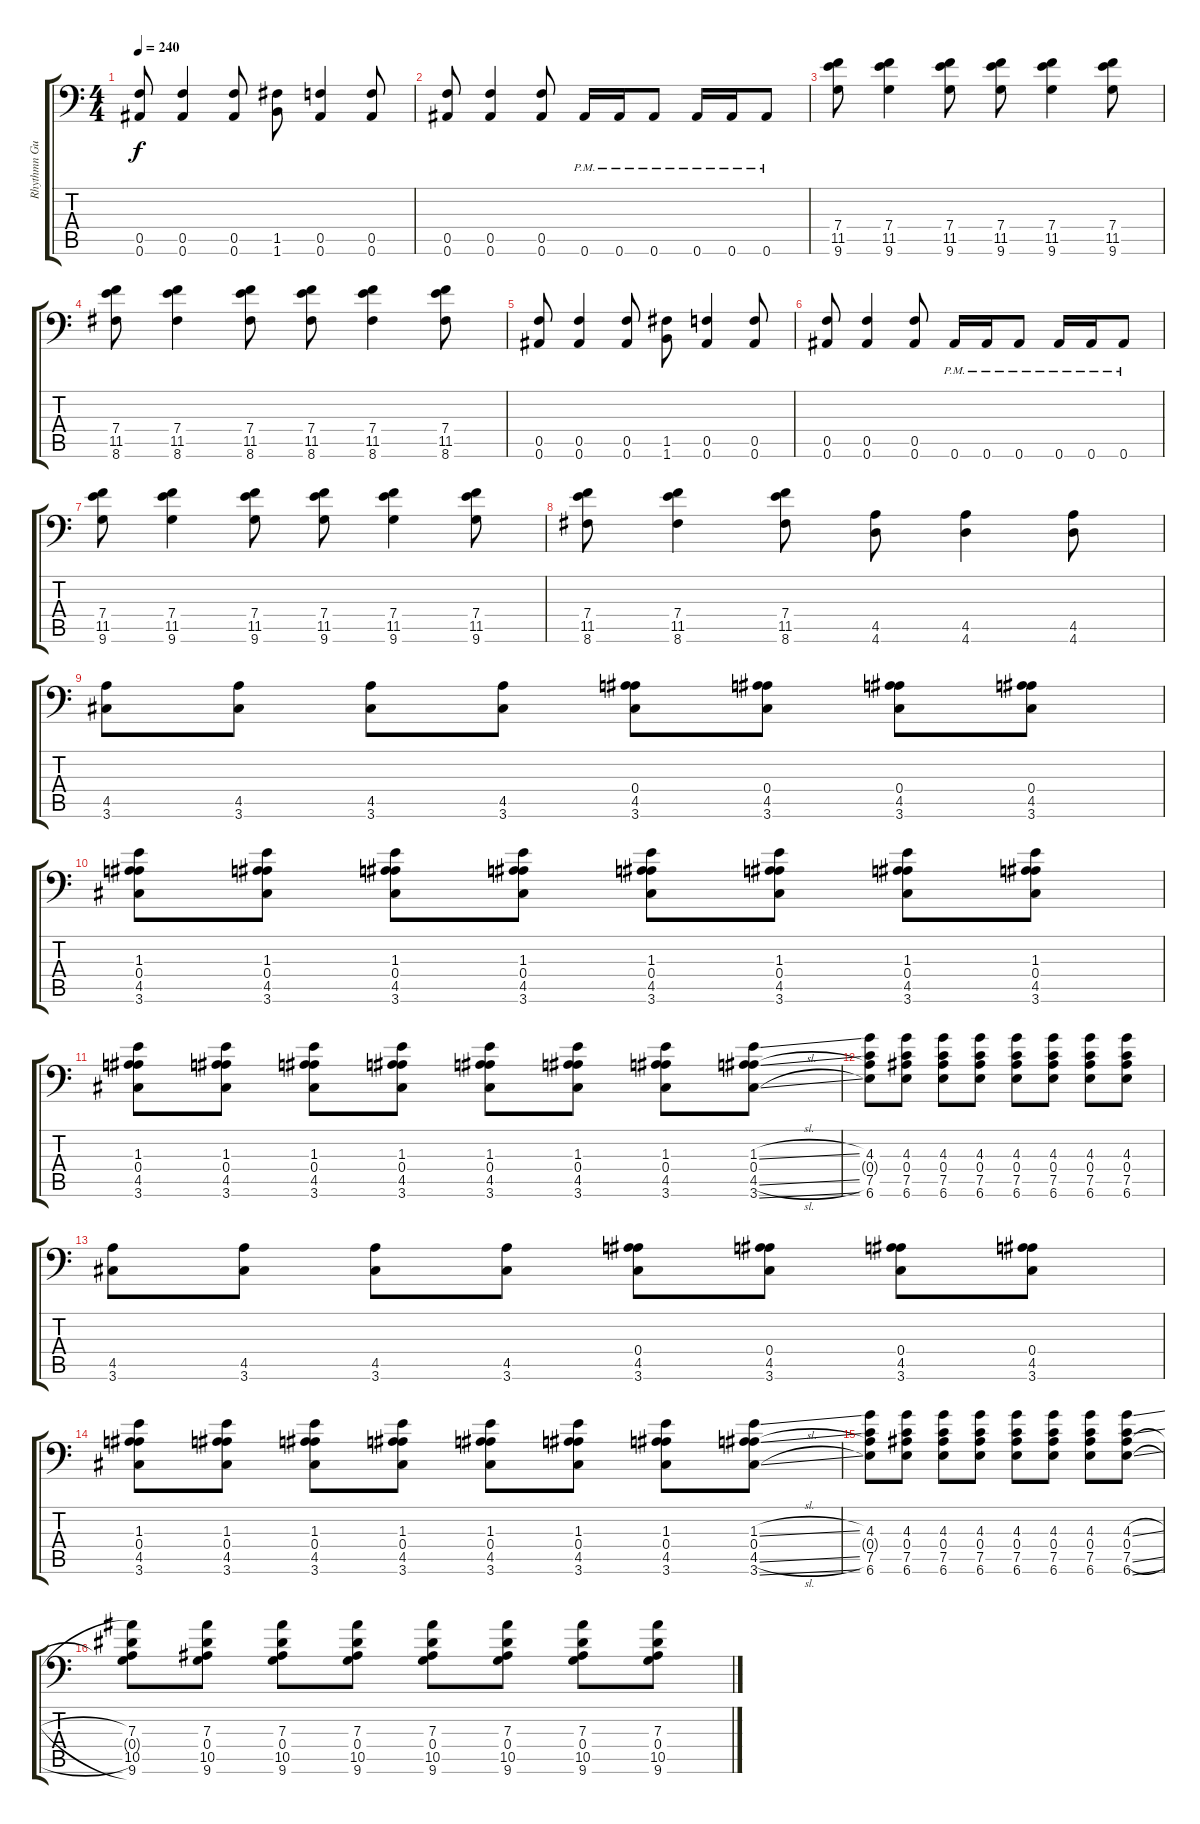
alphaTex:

\track ("Rhythmn Guitar #2" "Rhythmn Gu") {instrument distortionguitar}
\staff {score tabs}
\tuning (C4 G3 Eb3 Bb2 F2 Bb1) {hide}
\ts (4 4)
\tempo 240
\clef f4
\ks c
(0.5 0.6).8{dy f} (0.5 0.6).4 (0.5 0.6).8 (1.5 1.6).8 (0.5 0.6).4 (0.5 0.6).8 |
(0.5 0.6).8 (0.5 0.6).4 (0.5 0.6).8 0.6{pm}.16 0.6{pm}.16 0.6{pm}.8 0.6{pm}.16 0.6{pm}.16 0.6{pm}.8 |
(7.4 11.5 9.6).8 (7.4 11.5 9.6).4 (7.4 11.5 9.6).8 (7.4 11.5 9.6).8 (7.4 11.5 9.6).4 (7.4 11.5 9.6).8 |
(7.4 11.5 8.6).8 (7.4 11.5 8.6).4 (7.4 11.5 8.6).8 (7.4 11.5 8.6).8 (7.4 11.5 8.6).4 (7.4 11.5 8.6).8 |
(0.5 0.6).8 (0.5 0.6).4 (0.5 0.6).8 (1.5 1.6).8 (0.5 0.6).4 (0.5 0.6).8 |
(0.5 0.6).8 (0.5 0.6).4 (0.5 0.6).8 0.6{pm}.16 0.6{pm}.16 0.6{pm}.8 0.6{pm}.16 0.6{pm}.16 0.6{pm}.8 |
(7.4 11.5 9.6).8 (7.4 11.5 9.6).4 (7.4 11.5 9.6).8 (7.4 11.5 9.6).8 (7.4 11.5 9.6).4 (7.4 11.5 9.6).8 |
(7.4 11.5 8.6).8 (7.4 11.5 8.6).4 (7.4 11.5 8.6).8 (4.5 4.6).8 (4.5 4.6).4 (4.5 4.6).8 |
(4.5 3.6).8 (4.5 3.6).8 (4.5 3.6).8 (4.5 3.6).8 (0.4 4.5 3.6).8 (0.4 4.5 3.6).8 (0.4 4.5 3.6).8 (0.4 4.5 3.6).8 |
(1.3 0.4 4.5 3.6).8 (1.3 0.4 4.5 3.6).8 (1.3 0.4 4.5 3.6).8 (1.3 0.4 4.5 3.6).8 (1.3 0.4 4.5 3.6).8 (1.3 0.4 4.5 3.6).8 (1.3 0.4 4.5 3.6).8 (1.3 0.4 4.5 3.6).8 |
(1.3 0.4 4.5 3.6).8 (1.3 0.4 4.5 3.6).8 (1.3 0.4 4.5 3.6).8 (1.3 0.4 4.5 3.6).8 (1.3 0.4 4.5 3.6).8 (1.3 0.4 4.5 3.6).8 (1.3 0.4 4.5 3.6).8 (1.3{sl} 0.4 4.5{sl} 3.6{sl}).8 |
(4.3 0.4{t} 7.5 6.6).8 (4.3 0.4 7.5 6.6).8 (4.3 0.4 7.5 6.6).8 (4.3 0.4 7.5 6.6).8 (4.3 0.4 7.5 6.6).8 (4.3 0.4 7.5 6.6).8 (4.3 0.4 7.5 6.6).8 (4.3 0.4 7.5 6.6).8 |
(4.5 3.6).8 (4.5 3.6).8 (4.5 3.6).8 (4.5 3.6).8 (0.4 4.5 3.6).8 (0.4 4.5 3.6).8 (0.4 4.5 3.6).8 (0.4 4.5 3.6).8 |
(1.3 0.4 4.5 3.6).8 (1.3 0.4 4.5 3.6).8 (1.3 0.4 4.5 3.6).8 (1.3 0.4 4.5 3.6).8 (1.3 0.4 4.5 3.6).8 (1.3 0.4 4.5 3.6).8 (1.3 0.4 4.5 3.6).8 (1.3{sl} 0.4 4.5{sl} 3.6{sl}).8 |
(4.3 0.4{t} 7.5 6.6).8 (4.3 0.4 7.5 6.6).8 (4.3 0.4 7.5 6.6).8 (4.3 0.4 7.5 6.6).8 (4.3 0.4 7.5 6.6).8 (4.3 0.4 7.5 6.6).8 (4.3 0.4 7.5 6.6).8 (4.3{sl} 0.4 7.5{sl} 6.6{sl}).8 |
(7.3 0.4{t} 10.5 9.6).8 (7.3 0.4 10.5 9.6).8 (7.3 0.4 10.5 9.6).8 (7.3 0.4 10.5 9.6).8 (7.3 0.4 10.5 9.6).8 (7.3 0.4 10.5 9.6).8 (7.3 0.4 10.5 9.6).8 (7.3 0.4 10.5 9.6).8
